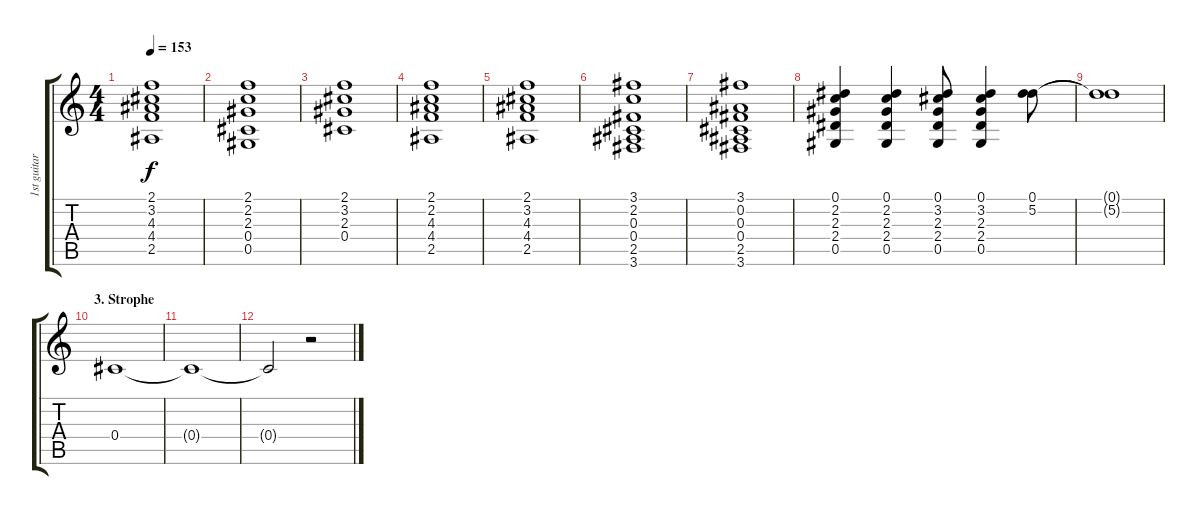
\track ("1st guitar" "1st guitar") {instrument distortionguitar}
\staff {score tabs}
\tuning (Eb4 Bb3 Gb3 Db3 Ab2 Eb2) {hide}
\ts (4 4)
\tempo 153
\clef g2
\ks c
(2.1 3.2 4.3 4.4 2.5).1{dy f} |
(2.1 2.2 2.3 0.4 0.5).1 |
(2.1 3.2 2.3 0.4).1 |
(2.1 2.2 4.3 4.4 2.5).1 |
(2.1 3.2 4.3 4.4 2.5).1 |
(3.1 2.2 0.3 0.4 2.5 3.6).1 |
(3.1 0.2 0.3 0.4 2.5 3.6).1 |
(0.1 2.2 2.3 2.4 0.5).4 (0.1 2.2 2.3 2.4 0.5).4 (0.1 3.2 2.3 2.4 0.5).8 (0.1 3.2 2.3 2.4 0.5).4 (0.1 5.2).8 |
(0.1{t} 5.2{t}).1{volume 7} |
\section ("" "3. Strophe")
0.4.1{volume 10} |
0.4{t}.1{volume 4} |
0.4{t}.2 r.2
